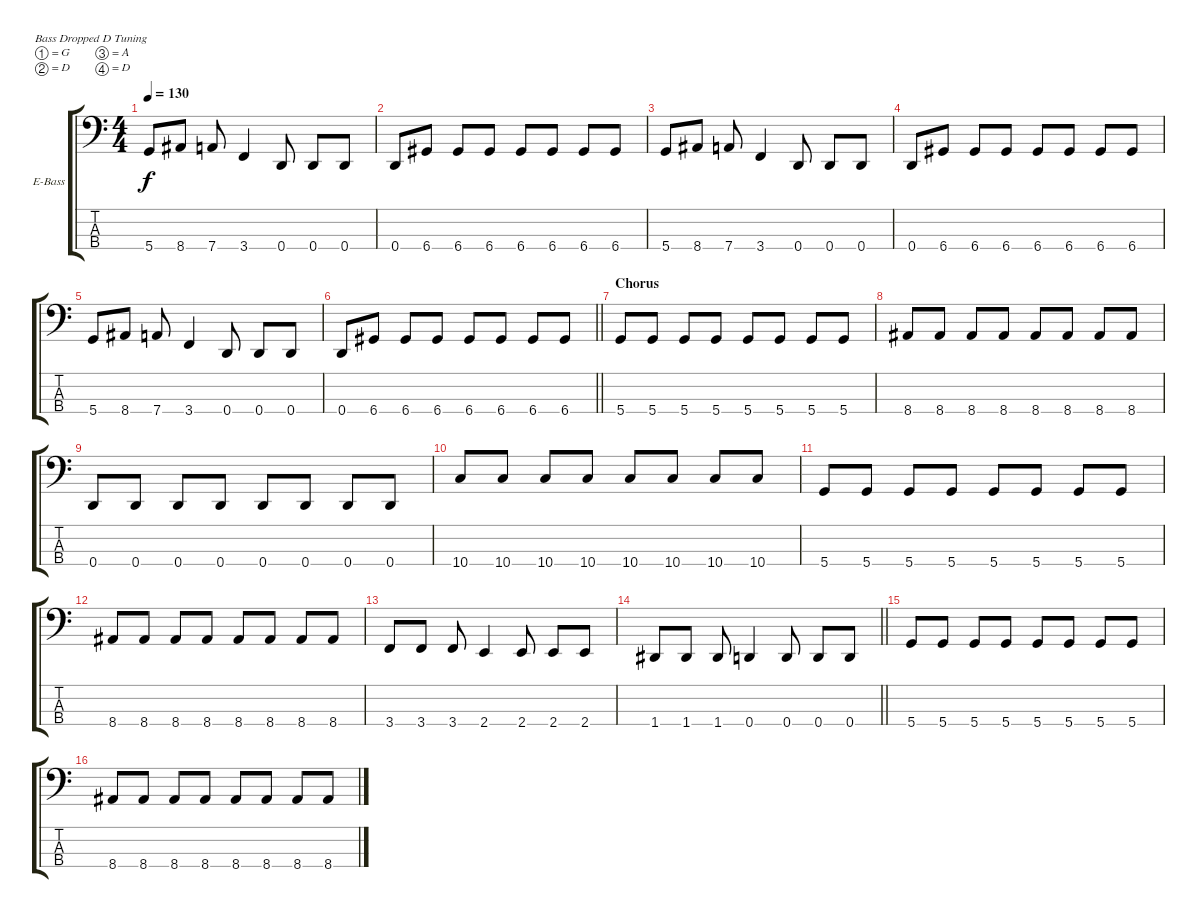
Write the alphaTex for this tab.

\bracketExtendMode groupsimilarinstruments
\firstSystemTrackNameOrientation horizontal
\otherSystemsTrackNameOrientation horizontal
\track ("Paul Gray" "E-Bass") {instrument electricbassfinger}
\staff {score tabs}
\tuning (G2 D2 A1 D1)
\ts (4 4)
\tempo 130
\clef f4
\ks c
5.4.8{dy f} 8.4.8 7.4.8 3.4.4 0.4.8 0.4.8 0.4.8 |
0.4.8 6.4.8 6.4.8 6.4.8 6.4.8 6.4.8 6.4.8 6.4.8 |
5.4.8 8.4.8 7.4.8 3.4.4 0.4.8 0.4.8 0.4.8 |
0.4.8 6.4.8 6.4.8 6.4.8 6.4.8 6.4.8 6.4.8 6.4.8 |
5.4.8 8.4.8 7.4.8 3.4.4 0.4.8 0.4.8 0.4.8 |
\barLineRight lightlight
0.4.8 6.4.8 6.4.8 6.4.8 6.4.8 6.4.8 6.4.8 6.4.8 |
\section ("" "Chorus")
5.4.8 5.4.8 5.4.8 5.4.8 5.4.8 5.4.8 5.4.8 5.4.8 |
8.4.8 8.4.8 8.4.8 8.4.8 8.4.8 8.4.8 8.4.8 8.4.8 |
0.4.8 0.4.8 0.4.8 0.4.8 0.4.8 0.4.8 0.4.8 0.4.8 |
10.4.8 10.4.8 10.4.8 10.4.8 10.4.8 10.4.8 10.4.8 10.4.8 |
5.4.8 5.4.8 5.4.8 5.4.8 5.4.8 5.4.8 5.4.8 5.4.8 |
8.4.8 8.4.8 8.4.8 8.4.8 8.4.8 8.4.8 8.4.8 8.4.8 |
3.4.8 3.4.8 3.4.8 2.4.4 2.4.8 2.4.8 2.4.8 |
\barLineRight lightlight
1.4.8 1.4.8 1.4.8 0.4.4 0.4.8 0.4.8 0.4.8 |
5.4.8 5.4.8 5.4.8 5.4.8 5.4.8 5.4.8 5.4.8 5.4.8 |
8.4.8 8.4.8 8.4.8 8.4.8 8.4.8 8.4.8 8.4.8 8.4.8
